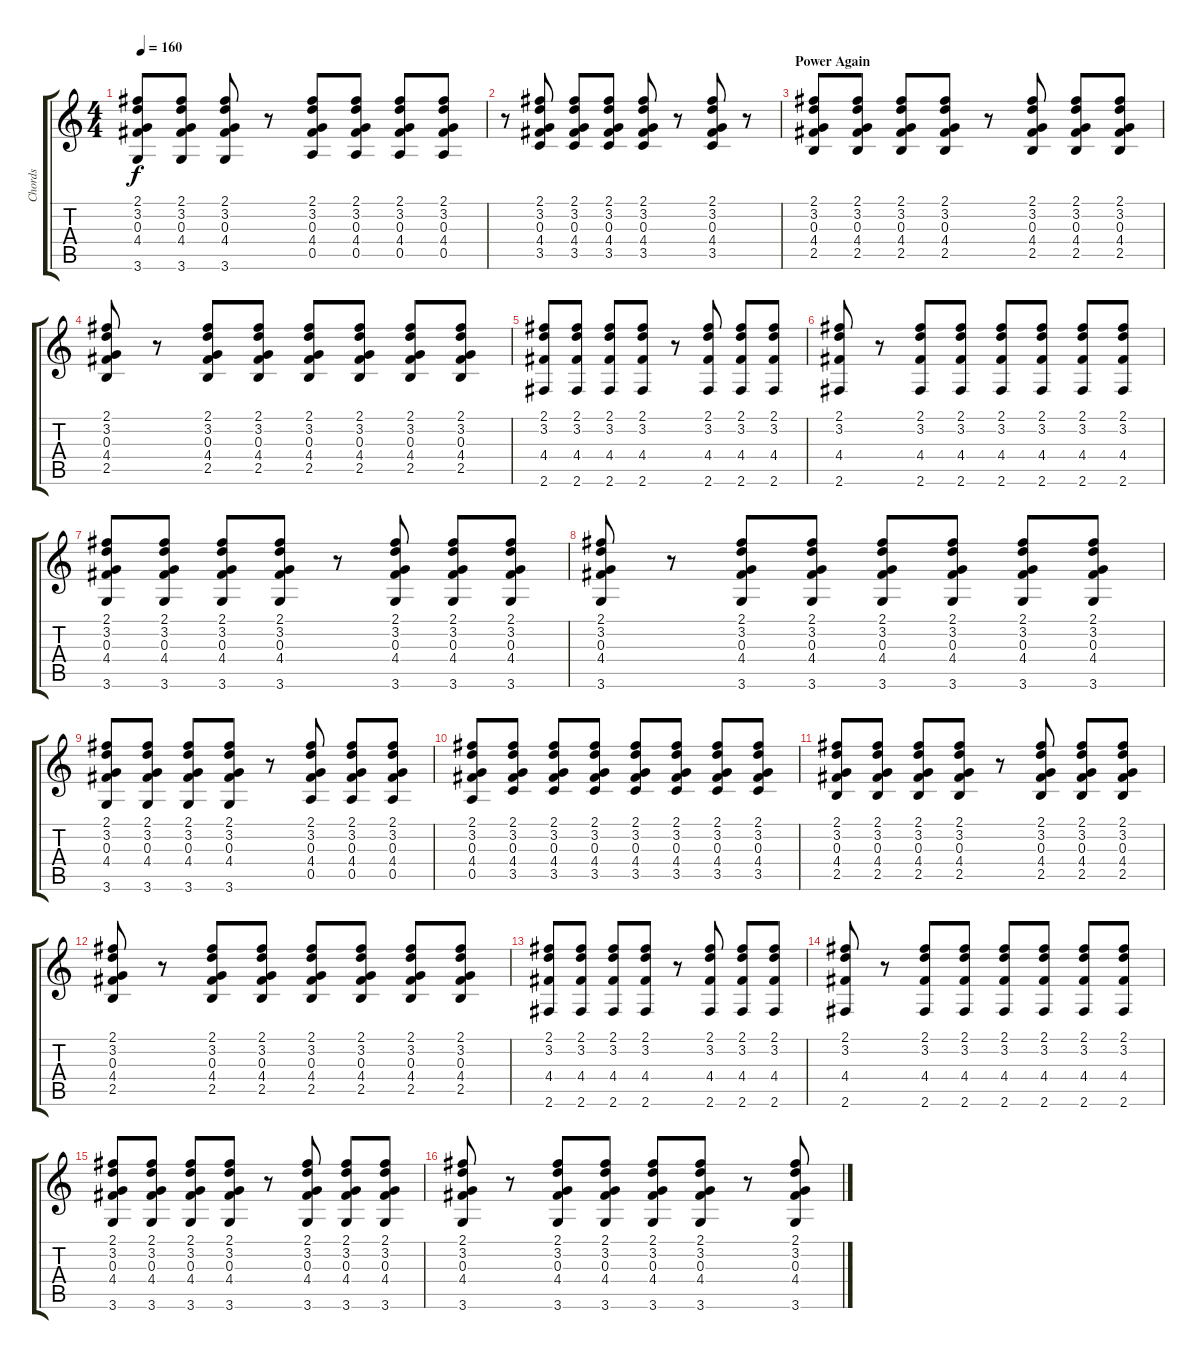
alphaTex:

\track ("Chords" "Chords") {instrument acousticguitarsteel}
\staff {score tabs}
\tuning (E4 B3 G3 D3 A2 E2) {hide}
\ts (4 4)
\tempo 160
\clef g2
\ks c
(2.1 3.2 0.3 4.4 3.6).8{dy f} (2.1 3.2 0.3 4.4 3.6).8 (2.1 3.2 0.3 4.4 3.6).8 r.8 (2.1 3.2 0.3 4.4 0.5).8 (2.1 3.2 0.3 4.4 0.5).8 (2.1 3.2 0.3 4.4 0.5).8 (2.1 3.2 0.3 4.4 0.5).8 |
r.8 (2.1 3.2 0.3 4.4 3.5).8 (2.1 3.2 0.3 4.4 3.5).8 (2.1 3.2 0.3 4.4 3.5).8 (2.1 3.2 0.3 4.4 3.5).8 r.8 (2.1 3.2 0.3 4.4 3.5).8 r.8 |
\section ("" "Power Again")
(2.1 3.2 0.3 4.4 2.5).8 (2.1 3.2 0.3 4.4 2.5).8 (2.1 3.2 0.3 4.4 2.5).8 (2.1 3.2 0.3 4.4 2.5).8 r.8 (2.1 3.2 0.3 4.4 2.5).8 (2.1 3.2 0.3 4.4 2.5).8 (2.1 3.2 0.3 4.4 2.5).8 |
(2.1 3.2 0.3 4.4 2.5).8 r.8 (2.1 3.2 0.3 4.4 2.5).8 (2.1 3.2 0.3 4.4 2.5).8 (2.1 3.2 0.3 4.4 2.5).8 (2.1 3.2 0.3 4.4 2.5).8 (2.1 3.2 0.3 4.4 2.5).8 (2.1 3.2 0.3 4.4 2.5).8 |
(2.1 3.2 4.4 2.6).8 (2.1 3.2 4.4 2.6).8 (2.1 3.2 4.4 2.6).8 (2.1 3.2 4.4 2.6).8 r.8 (2.1 3.2 4.4 2.6).8 (2.1 3.2 4.4 2.6).8 (2.1 3.2 4.4 2.6).8 |
(2.1 3.2 4.4 2.6).8 r.8 (2.1 3.2 4.4 2.6).8 (2.1 3.2 4.4 2.6).8 (2.1 3.2 4.4 2.6).8 (2.1 3.2 4.4 2.6).8 (2.1 3.2 4.4 2.6).8 (2.1 3.2 4.4 2.6).8 |
(2.1 3.2 0.3 4.4 3.6).8 (2.1 3.2 0.3 4.4 3.6).8 (2.1 3.2 0.3 4.4 3.6).8 (2.1 3.2 0.3 4.4 3.6).8 r.8 (2.1 3.2 0.3 4.4 3.6).8 (2.1 3.2 0.3 4.4 3.6).8 (2.1 3.2 0.3 4.4 3.6).8 |
(2.1 3.2 0.3 4.4 3.6).8 r.8 (2.1 3.2 0.3 4.4 3.6).8 (2.1 3.2 0.3 4.4 3.6).8 (2.1 3.2 0.3 4.4 3.6).8 (2.1 3.2 0.3 4.4 3.6).8 (2.1 3.2 0.3 4.4 3.6).8 (2.1 3.2 0.3 4.4 3.6).8 |
(2.1 3.2 0.3 4.4 3.6).8 (2.1 3.2 0.3 4.4 3.6).8 (2.1 3.2 0.3 4.4 3.6).8 (2.1 3.2 0.3 4.4 3.6).8 r.8 (2.1 3.2 0.3 4.4 0.5).8 (2.1 3.2 0.3 4.4 0.5).8 (2.1 3.2 0.3 4.4 0.5).8 |
(2.1 3.2 0.3 4.4 0.5).8 (2.1 3.2 0.3 4.4 3.5).8 (2.1 3.2 0.3 4.4 3.5).8 (2.1 3.2 0.3 4.4 3.5).8 (2.1 3.2 0.3 4.4 3.5).8 (2.1 3.2 0.3 4.4 3.5).8 (2.1 3.2 0.3 4.4 3.5).8 (2.1 3.2 0.3 4.4 3.5).8 |
(2.1 3.2 0.3 4.4 2.5).8{volume 8} (2.1 3.2 0.3 4.4 2.5).8 (2.1 3.2 0.3 4.4 2.5).8 (2.1 3.2 0.3 4.4 2.5).8 r.8 (2.1 3.2 0.3 4.4 2.5).8 (2.1 3.2 0.3 4.4 2.5).8 (2.1 3.2 0.3 4.4 2.5).8 |
(2.1 3.2 0.3 4.4 2.5).8 r.8 (2.1 3.2 0.3 4.4 2.5).8 (2.1 3.2 0.3 4.4 2.5).8 (2.1 3.2 0.3 4.4 2.5).8 (2.1 3.2 0.3 4.4 2.5).8 (2.1 3.2 0.3 4.4 2.5).8 (2.1 3.2 0.3 4.4 2.5).8 |
(2.1 3.2 4.4 2.6).8 (2.1 3.2 4.4 2.6).8 (2.1 3.2 4.4 2.6).8 (2.1 3.2 4.4 2.6).8 r.8 (2.1 3.2 4.4 2.6).8 (2.1 3.2 4.4 2.6).8 (2.1 3.2 4.4 2.6).8 |
(2.1 3.2 4.4 2.6).8 r.8 (2.1 3.2 4.4 2.6).8 (2.1 3.2 4.4 2.6).8 (2.1 3.2 4.4 2.6).8 (2.1 3.2 4.4 2.6).8 (2.1 3.2 4.4 2.6).8 (2.1 3.2 4.4 2.6).8 |
(2.1 3.2 0.3 4.4 3.6).8 (2.1 3.2 0.3 4.4 3.6).8 (2.1 3.2 0.3 4.4 3.6).8 (2.1 3.2 0.3 4.4 3.6).8 r.8 (2.1 3.2 0.3 4.4 3.6).8 (2.1 3.2 0.3 4.4 3.6).8 (2.1 3.2 0.3 4.4 3.6).8 |
(2.1 3.2 0.3 4.4 3.6).8 r.8 (2.1 3.2 0.3 4.4 3.6).8 (2.1 3.2 0.3 4.4 3.6).8 (2.1 3.2 0.3 4.4 3.6).8 (2.1 3.2 0.3 4.4 3.6).8 r.8 (2.1 3.2 0.3 4.4 3.6).8
